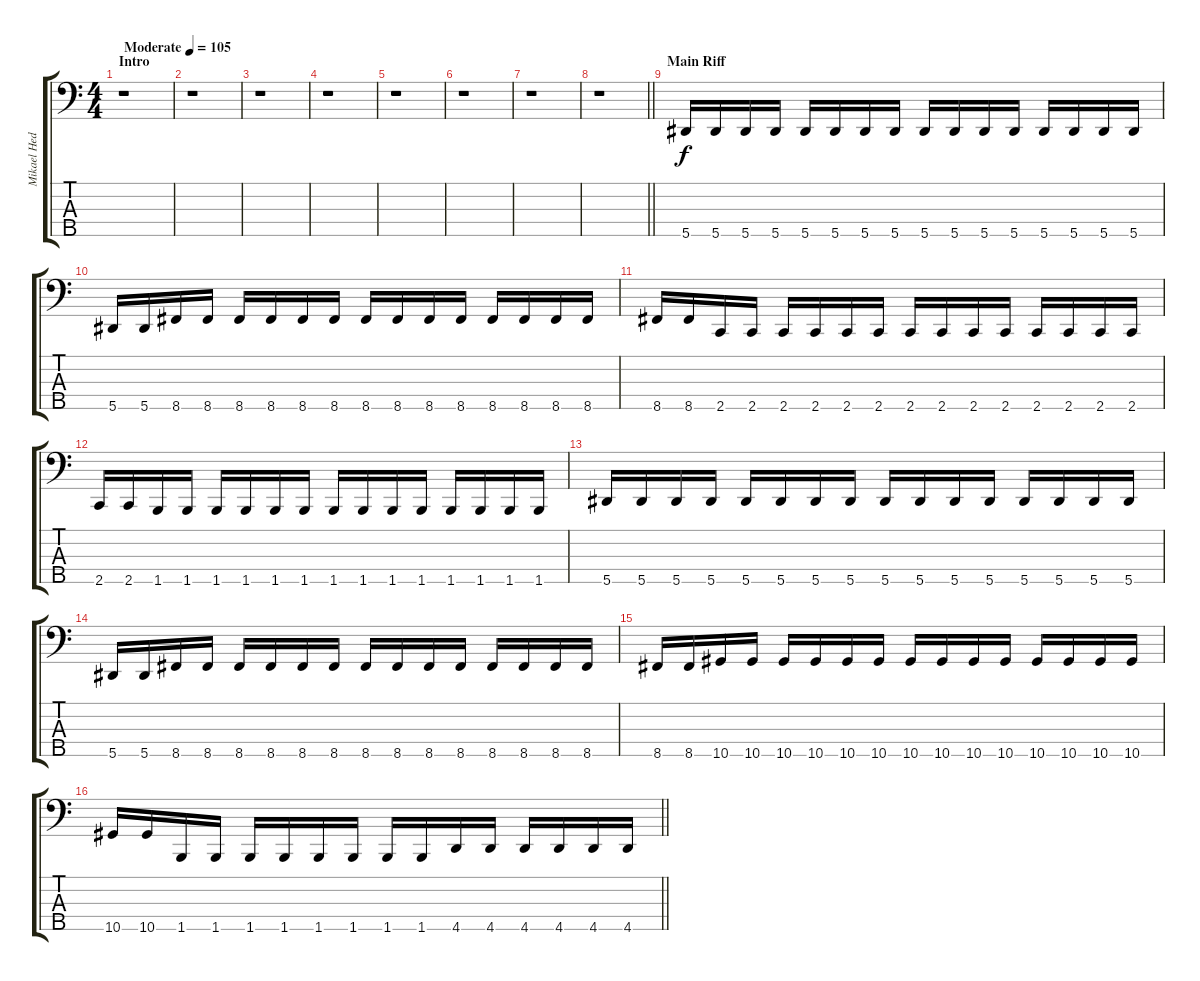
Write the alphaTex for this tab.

\track ("Mikael Hedlund" "Mikael Hed") {instrument electricbasspick}
\staff {score tabs}
\tuning (Gb2 Db2 Ab1 Eb1 Bb0) {hide}
\ts (4 4)
\section ("" "Intro")
\tempo (105 "Moderate")
\clef f4
\ks c
r.1{dy f instrument electricbasspick} |
r.1 |
r.1 |
r.1 |
r.1 |
r.1 |
r.1 |
\barLineRight lightlight
r.1 |
\section ("" "Main Riff")
5.5.16 5.5.16 5.5.16 5.5.16 5.5.16 5.5.16 5.5.16 5.5.16 5.5.16 5.5.16 5.5.16 5.5.16 5.5.16 5.5.16 5.5.16 5.5.16 |
5.5.16 5.5.16 8.5.16 8.5.16 8.5.16 8.5.16 8.5.16 8.5.16 8.5.16 8.5.16 8.5.16 8.5.16 8.5.16 8.5.16 8.5.16 8.5.16 |
8.5.16 8.5.16 2.5.16 2.5.16 2.5.16 2.5.16 2.5.16 2.5.16 2.5.16 2.5.16 2.5.16 2.5.16 2.5.16 2.5.16 2.5.16 2.5.16 |
2.5.16 2.5.16 1.5.16 1.5.16 1.5.16 1.5.16 1.5.16 1.5.16 1.5.16 1.5.16 1.5.16 1.5.16 1.5.16 1.5.16 1.5.16 1.5.16 |
5.5.16 5.5.16 5.5.16 5.5.16 5.5.16 5.5.16 5.5.16 5.5.16 5.5.16 5.5.16 5.5.16 5.5.16 5.5.16 5.5.16 5.5.16 5.5.16 |
5.5.16 5.5.16 8.5.16 8.5.16 8.5.16 8.5.16 8.5.16 8.5.16 8.5.16 8.5.16 8.5.16 8.5.16 8.5.16 8.5.16 8.5.16 8.5.16 |
8.5.16 8.5.16 10.5.16 10.5.16 10.5.16 10.5.16 10.5.16 10.5.16 10.5.16 10.5.16 10.5.16 10.5.16 10.5.16 10.5.16 10.5.16 10.5.16 |
\barLineRight lightlight
10.5.16 10.5.16 1.5.16 1.5.16 1.5.16 1.5.16 1.5.16 1.5.16 1.5.16 1.5.16 4.5.16 4.5.16 4.5.16 4.5.16 4.5.16 4.5.16
